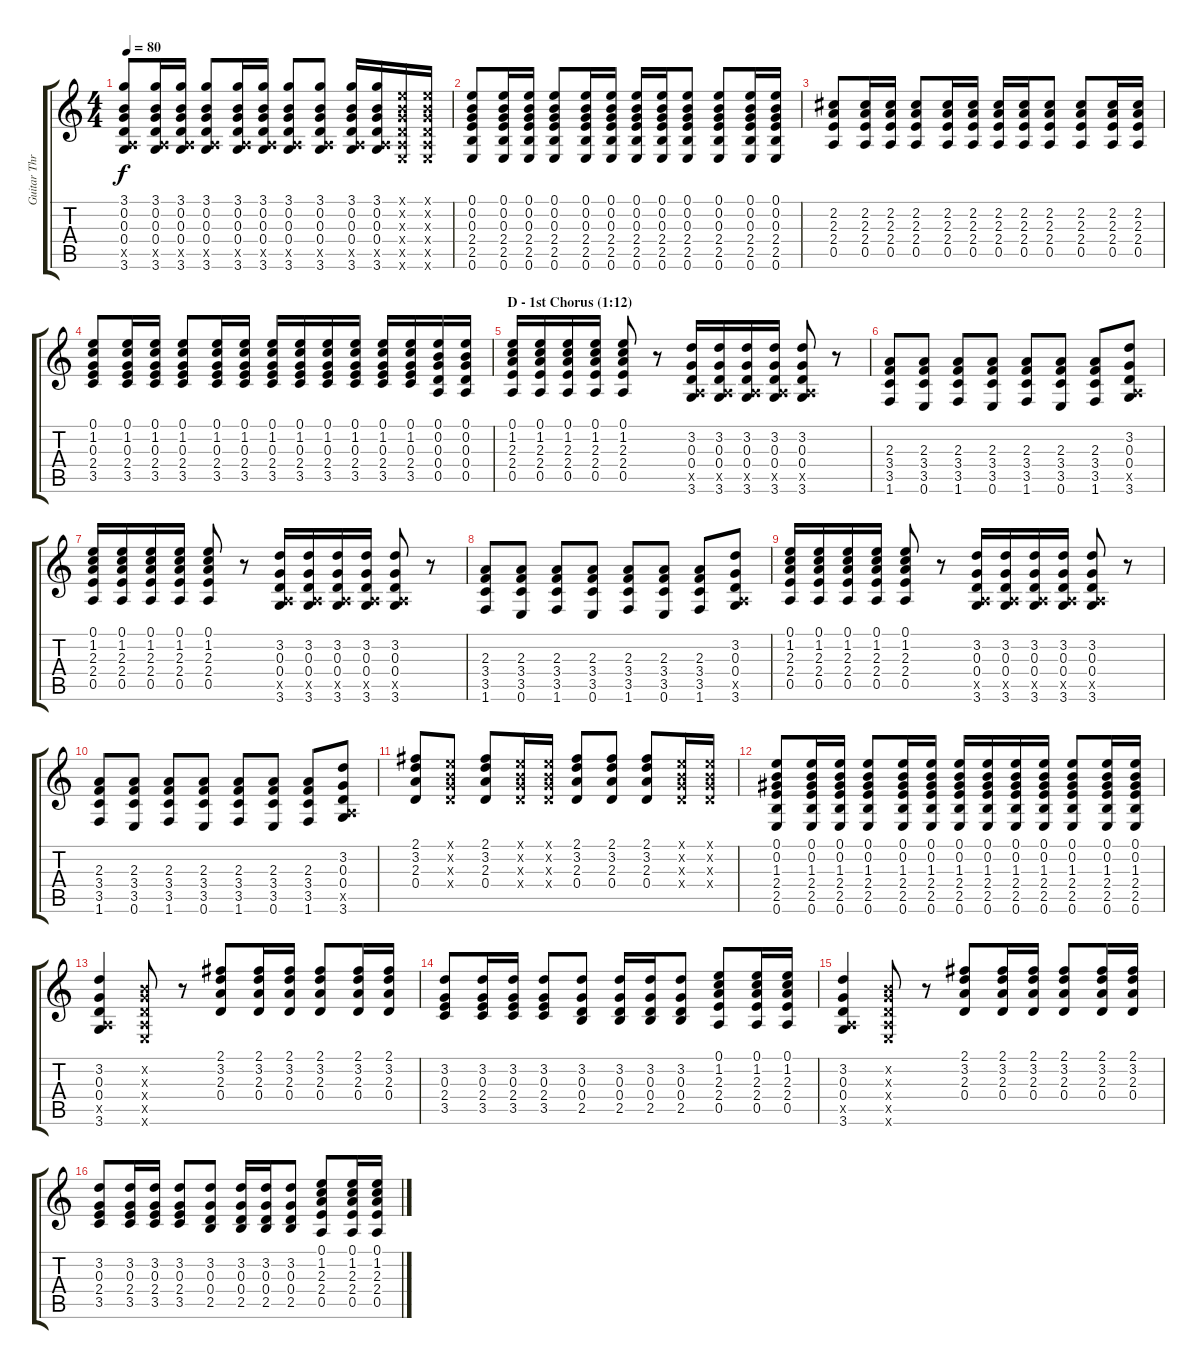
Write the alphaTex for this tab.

\track ("Guitar Three" "Guitar Thr") {instrument acousticguitarsteel}
\staff {score tabs}
\tuning (E4 B3 G3 D3 A2 E2) {hide}
\ts (4 4)
\tempo 80
\clef g2
\ks c
(3.1 0.2 0.3 0.4 0.5{x} 3.6).8{dy f} (3.1 0.2 0.3 0.4 0.5{x} 3.6).16 (3.1 0.2 0.3 0.4 0.5{x} 3.6).16 (3.1 0.2 0.3 0.4 0.5{x} 3.6).8 (3.1 0.2 0.3 0.4 0.5{x} 3.6).16 (3.1 0.2 0.3 0.4 0.5{x} 3.6).16 (3.1 0.2 0.3 0.4 0.5{x} 3.6).8 (3.1 0.2 0.3 0.4 0.5{x} 3.6).8 (3.1 0.2 0.3 0.4 0.5{x} 3.6).16 (3.1 0.2 0.3 0.4 0.5{x} 3.6).16 (0.1{x} 0.2{x} 0.3{x} 0.4{x} 0.5{x} 0.6{x}).16 (0.1{x} 0.2{x} 0.3{x} 0.4{x} 0.5{x} 0.6{x}).16 |
(0.1 0.2 0.3 2.4 2.5 0.6).8 (0.1 0.2 0.3 2.4 2.5 0.6).16 (0.1 0.2 0.3 2.4 2.5 0.6).16 (0.1 0.2 0.3 2.4 2.5 0.6).8 (0.1 0.2 0.3 2.4 2.5 0.6).16 (0.1 0.2 0.3 2.4 2.5 0.6).16 (0.1 0.2 0.3 2.4 2.5 0.6).16 (0.1 0.2 0.3 2.4 2.5 0.6).16 (0.1 0.2 0.3 2.4 2.5 0.6).8 (0.1 0.2 0.3 2.4 2.5 0.6).8 (0.1 0.2 0.3 2.4 2.5 0.6).16 (0.1 0.2 0.3 2.4 2.5 0.6).16 |
(2.2 2.3 2.4 0.5).8 (2.2 2.3 2.4 0.5).16 (2.2 2.3 2.4 0.5).16 (2.2 2.3 2.4 0.5).8 (2.2 2.3 2.4 0.5).16 (2.2 2.3 2.4 0.5).16 (2.2 2.3 2.4 0.5).16 (2.2 2.3 2.4 0.5).16 (2.2 2.3 2.4 0.5).8 (2.2 2.3 2.4 0.5).8 (2.2 2.3 2.4 0.5).16 (2.2 2.3 2.4 0.5).16 |
(0.1 1.2 0.3 2.4 3.5).8 (0.1 1.2 0.3 2.4 3.5).16 (0.1 1.2 0.3 2.4 3.5).16 (0.1 1.2 0.3 2.4 3.5).8 (0.1 1.2 0.3 2.4 3.5).16 (0.1 1.2 0.3 2.4 3.5).16 (0.1 1.2 0.3 2.4 3.5).16 (0.1 1.2 0.3 2.4 3.5).16 (0.1 1.2 0.3 2.4 3.5).16 (0.1 1.2 0.3 2.4 3.5).16 (0.1 1.2 0.3 2.4 3.5).16 (0.1 1.2 0.3 2.4 3.5).16 (0.1 0.2 0.3 0.4 0.5).16 (0.1 0.2 0.3 0.4 0.5).16 |
\section ("" "D - 1st Chorus (1:12)")
(0.1 1.2 2.3 2.4 0.5).16 (0.1 1.2 2.3 2.4 0.5).16 (0.1 1.2 2.3 2.4 0.5).16 (0.1 1.2 2.3 2.4 0.5).16 (0.1 1.2 2.3 2.4 0.5).8 r.8 (3.2 0.3 0.4 0.5{x} 3.6).16 (3.2 0.3 0.4 0.5{x} 3.6).16 (3.2 0.3 0.4 0.5{x} 3.6).16 (3.2 0.3 0.4 0.5{x} 3.6).16 (3.2 0.3 0.4 0.5{x} 3.6).8 r.8 |
(2.3 3.4 3.5 1.6).8 (2.3 3.4 3.5 0.6).8 (2.3 3.4 3.5 1.6).8 (2.3 3.4 3.5 0.6).8 (2.3 3.4 3.5 1.6).8 (2.3 3.4 3.5 0.6).8 (2.3 3.4 3.5 1.6).8 (3.2 0.3 0.4 0.5{x} 3.6).8 |
(0.1 1.2 2.3 2.4 0.5).16 (0.1 1.2 2.3 2.4 0.5).16 (0.1 1.2 2.3 2.4 0.5).16 (0.1 1.2 2.3 2.4 0.5).16 (0.1 1.2 2.3 2.4 0.5).8 r.8 (3.2 0.3 0.4 0.5{x} 3.6).16 (3.2 0.3 0.4 0.5{x} 3.6).16 (3.2 0.3 0.4 0.5{x} 3.6).16 (3.2 0.3 0.4 0.5{x} 3.6).16 (3.2 0.3 0.4 0.5{x} 3.6).8 r.8 |
(2.3 3.4 3.5 1.6).8 (2.3 3.4 3.5 0.6).8 (2.3 3.4 3.5 1.6).8 (2.3 3.4 3.5 0.6).8 (2.3 3.4 3.5 1.6).8 (2.3 3.4 3.5 0.6).8 (2.3 3.4 3.5 1.6).8 (3.2 0.3 0.4 0.5{x} 3.6).8 |
(0.1 1.2 2.3 2.4 0.5).16 (0.1 1.2 2.3 2.4 0.5).16 (0.1 1.2 2.3 2.4 0.5).16 (0.1 1.2 2.3 2.4 0.5).16 (0.1 1.2 2.3 2.4 0.5).8 r.8 (3.2 0.3 0.4 0.5{x} 3.6).16 (3.2 0.3 0.4 0.5{x} 3.6).16 (3.2 0.3 0.4 0.5{x} 3.6).16 (3.2 0.3 0.4 0.5{x} 3.6).16 (3.2 0.3 0.4 0.5{x} 3.6).8 r.8 |
(2.3 3.4 3.5 1.6).8 (2.3 3.4 3.5 0.6).8 (2.3 3.4 3.5 1.6).8 (2.3 3.4 3.5 0.6).8 (2.3 3.4 3.5 1.6).8 (2.3 3.4 3.5 0.6).8 (2.3 3.4 3.5 1.6).8 (3.2 0.3 0.4 0.5{x} 3.6).8 |
(2.1 3.2 2.3 0.4).8 (0.1{x} 0.2{x} 0.3{x} 0.4{x}).8 (2.1 3.2 2.3 0.4).8 (0.1{x} 0.2{x} 0.3{x} 0.4{x}).16 (0.1{x} 0.2{x} 0.3{x} 0.4{x}).16 (2.1 3.2 2.3 0.4).8 (2.1 3.2 2.3 0.4).8 (2.1 3.2 2.3 0.4).8 (0.1{x} 0.2{x} 0.3{x} 0.4{x}).16 (0.1{x} 0.2{x} 0.3{x} 0.4{x}).16 |
(0.1 0.2 1.3 2.4 2.5 0.6).8 (0.1 0.2 1.3 2.4 2.5 0.6).16 (0.1 0.2 1.3 2.4 2.5 0.6).16 (0.1 0.2 1.3 2.4 2.5 0.6).8 (0.1 0.2 1.3 2.4 2.5 0.6).16 (0.1 0.2 1.3 2.4 2.5 0.6).16 (0.1 0.2 1.3 2.4 2.5 0.6).16 (0.1 0.2 1.3 2.4 2.5 0.6).16 (0.1 0.2 1.3 2.4 2.5 0.6).16 (0.1 0.2 1.3 2.4 2.5 0.6).16 (0.1 0.2 1.3 2.4 2.5 0.6).8 (0.1 0.2 1.3 2.4 2.5 0.6).16 (0.1 0.2 1.3 2.4 2.5 0.6).16 |
(3.2 0.3 0.4 0.5{x} 3.6).4 (0.2{x} 0.3{x} 0.4{x} 0.5{x} 0.6{x}).8 r.8 (2.1 3.2 2.3 0.4).8 (2.1 3.2 2.3 0.4).16 (2.1 3.2 2.3 0.4).16 (2.1 3.2 2.3 0.4).8 (2.1 3.2 2.3 0.4).16 (2.1 3.2 2.3 0.4).16 |
(3.2 0.3 2.4 3.5).8 (3.2 0.3 2.4 3.5).16 (3.2 0.3 2.4 3.5).16 (3.2 0.3 2.4 3.5).8 (3.2 0.3 0.4 2.5).8 (3.2 0.3 0.4 2.5).16 (3.2 0.3 0.4 2.5).16 (3.2 0.3 0.4 2.5).8 (0.1 1.2 2.3 2.4 0.5).8 (0.1 1.2 2.3 2.4 0.5).16 (0.1 1.2 2.3 2.4 0.5).16 |
(3.2 0.3 0.4 0.5{x} 3.6).4 (0.2{x} 0.3{x} 0.4{x} 0.5{x} 0.6{x}).8 r.8 (2.1 3.2 2.3 0.4).8 (2.1 3.2 2.3 0.4).16 (2.1 3.2 2.3 0.4).16 (2.1 3.2 2.3 0.4).8 (2.1 3.2 2.3 0.4).16 (2.1 3.2 2.3 0.4).16 |
(3.2 0.3 2.4 3.5).8 (3.2 0.3 2.4 3.5).16 (3.2 0.3 2.4 3.5).16 (3.2 0.3 2.4 3.5).8 (3.2 0.3 0.4 2.5).8 (3.2 0.3 0.4 2.5).16 (3.2 0.3 0.4 2.5).16 (3.2 0.3 0.4 2.5).8 (0.1 1.2 2.3 2.4 0.5).8 (0.1 1.2 2.3 2.4 0.5).16 (0.1 1.2 2.3 2.4 0.5).16
